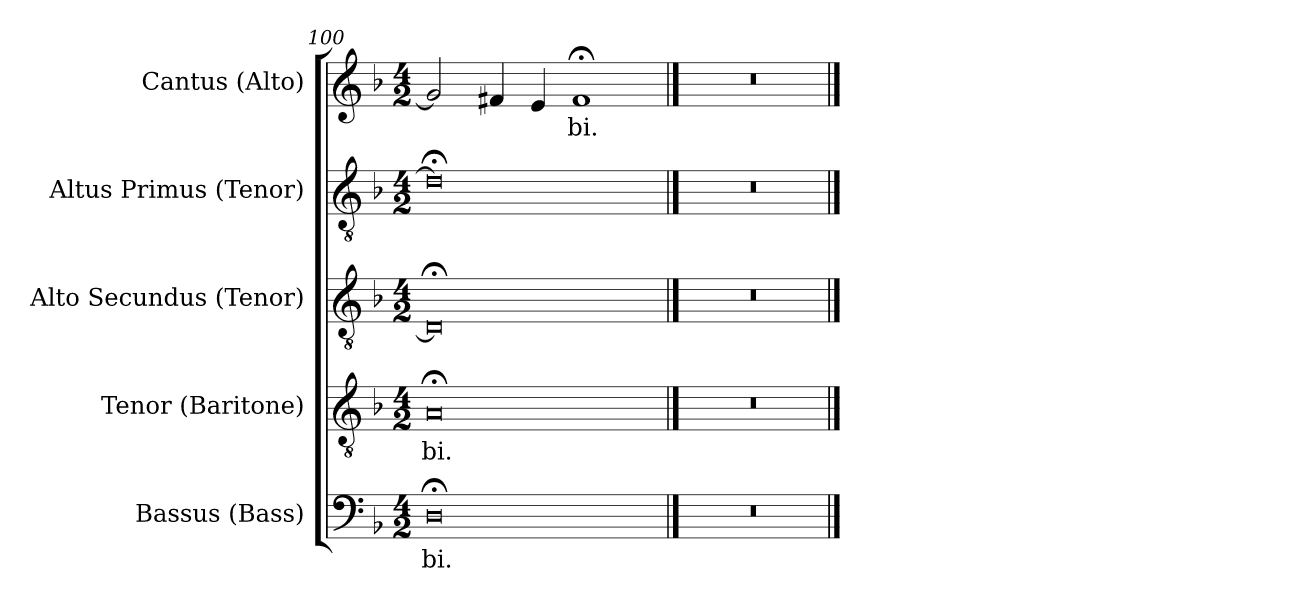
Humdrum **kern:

**kern	**text	**kern	**text	**kern	**kern	**kern	**text
*part5	*part5	*part4	*part4	*part3	*part2	*part1	*part1
*staff5	*staff5	*staff4	*staff4	*staff3	*staff2	*staff1	*staff1
*I"Bassus (Bass)	*	*I"Tenor (Baritone)	*	*I"Alto Secundus (Tenor)	*I"Altus Primus (Tenor)	*I"Cantus (Alto)	*
*I'B.	*	*I'Bar.	*	*I'T.	*I'T.	*I'A.	*
*clefF4	*	*clefGv2	*	*clefGv2	*clefGv2	*clefG2	*
*	*	*ITrd7c12	*	*ITrd7c12	*ITrd7c12	*	*
*k[b-]	*	*k[b-]	*	*k[b-]	*k[b-]	*k[b-]	*
*F:	*	*F:	*	*F:	*F:	*F:	*
*M4/2	*	*M4/2	*	*M4/2	*M4/2	*M4/2	*
=100	=100	=100	=100	=100	=100	=100	=100
!	!LO:LY:b:color=#000000	!	!	!	!	!	!
!	!	!	!LO:LY:b:color=#000000	!	!	!	!
0D;i	-bi.	0AA;i	-bi.	0DD;i]	0D;i]	2gi/]	.
.	.	.	.	.	.	4f#Xi/	.
.	.	.	.	.	.	4ei/	.
!	!	!	!	!	!	!	!LO:LY:b:color=#000000
.	.	.	.	.	.	1f#;i	-bi.
!!LO:LB:g=z
==101	==101	==101	==101	==101	==101	==101	==101
*	*	*	*	*	*	*stria0	*
!LO:N:vis=1	!	!LO:N:vis=1	!	!LO:N:vis=1	!LO:N:vis=1	!LO:N:vis=1	!
0r	.	0r	.	0r	0r	0r	.
==	==	==	==	==	==	==	==
*-	*-	*-	*-	*-	*-	*-	*-
